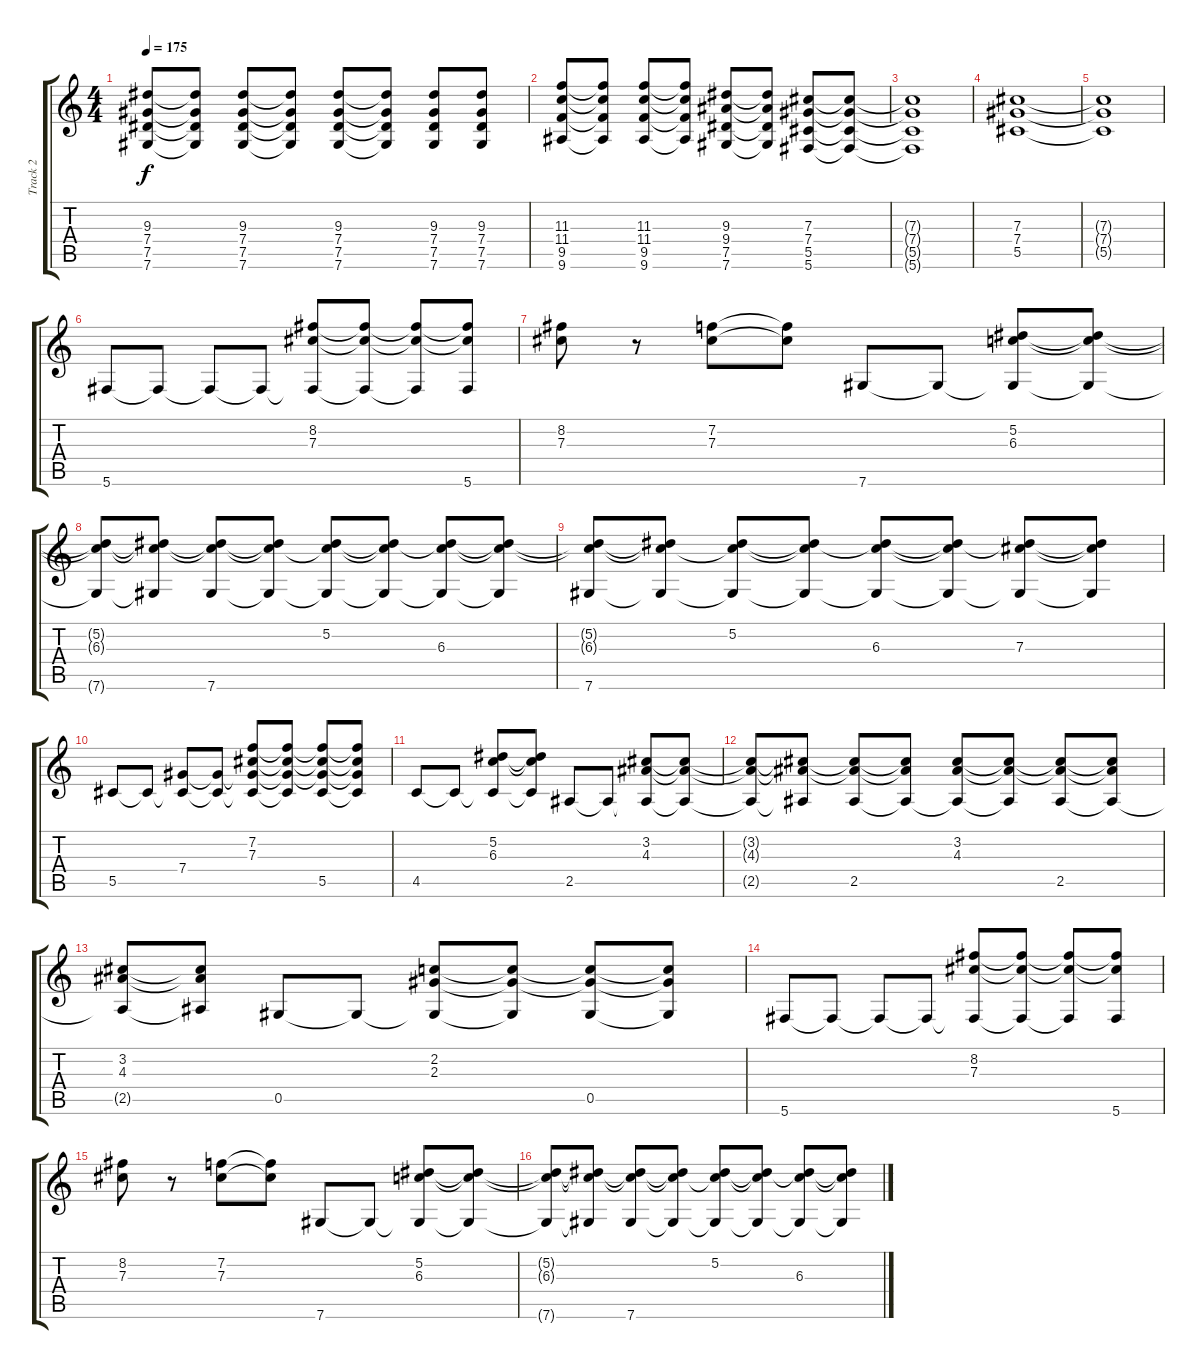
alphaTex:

\track ("Track 2" "Track 2") {instrument acousticguitarsteel}
\staff {score tabs}
\tuning (Eb4 Bb3 Gb3 Db3 Ab2 Db2) {hide}
\ts (4 4)
\tempo 175
\clef g2
\ks c
(9.3 7.4 7.5 7.6).8{dy f} (9.3{t} 7.4{t} 7.5{t} 7.6{t}).8 (9.3 7.4 7.5 7.6).8 (9.3{t} 7.4{t} 7.5{t} 7.6{t}).8 (9.3 7.4 7.5 7.6).8 (9.3{t} 7.4{t} 7.5{t} 7.6{t}).8 (9.3 7.4 7.5 7.6).8 (9.3 7.4 7.5 7.6).8 |
(11.3 11.4 9.5 9.6).8 (11.3{t} 11.4{t} 9.5{t} 9.6{t}).8 (11.3 11.4 9.5 9.6).8 (11.3{t} 11.4{t} 9.5{t} 9.6{t}).8 (9.3 9.4 7.5 7.6).8 (9.3{t} 9.4{t} 7.5{t} 7.6{t}).8 (7.3 7.4 5.5 5.6).8 (7.3{t} 7.4{t} 5.5{t} 5.6{t}).8 |
(7.3{t} 7.4{t} 5.5{t} 5.6{t}).1 |
(7.3 7.4 5.5).1 |
(7.3{t} 7.4{t} 5.5{t}).1 |
5.6.8 5.6{t}.8 5.6{t}.8 5.6{t}.8 (8.2 7.3 5.6{t}).8 (8.2{t} 7.3{t} 5.6{t}).8 (8.2{t} 7.3{t} 5.6{t}).8 (8.2{t} 7.3{t} 5.6).8 |
(8.2 7.3).8 r.8 (7.2 7.3).8 (7.2{t} 7.3{t}).8 7.6.8 7.6{t}.8 (5.2 6.3 7.6{t}).8 (5.2{t} 6.3{t} 7.6{t}).8 |
(5.2{t} 6.3{t} 7.6{t}).8 (5.2{t} 6.3{t} 7.6{t}).8 (5.2{t} 6.3{t} 7.6).8 (5.2{t} 6.3{t} 7.6{t}).8 (5.2 6.3{t} 7.6{t}).8 (5.2{t} 6.3{t} 7.6{t}).8 (5.2{t} 6.3 7.6{t}).8 (5.2{t} 6.3{t} 7.6{t}).8 |
(5.2{t} 6.3{t} 7.6).8 (5.2{t} 6.3{t} 7.6{t}).8 (5.2 6.3{t} 7.6{t}).8 (5.2{t} 6.3{t} 7.6{t}).8 (5.2{t} 6.3 7.6{t}).8 (5.2{t} 6.3{t} 7.6{t}).8 (5.2{t} 7.3 7.6{t}).8 (5.2{t} 7.3{t} 7.6{t}).8 |
5.5.8 5.5{t}.8 (7.4 5.5{t}).8 (7.4{t} 5.5{t}).8 (7.2 7.3 7.4{t} 5.5{t}).8 (7.2{t} 7.3{t} 7.4{t} 5.5{t}).8 (7.2{t} 7.3{t} 7.4{t} 5.5).8 (7.2{t} 7.3{t} 7.4{t} 5.5{t}).8 |
4.5.8 4.5{t}.8 (5.2 6.3 4.5{t}).8 (5.2{t} 6.3{t} 4.5{t}).8 2.5.8 2.5{t}.8 (3.2 4.3 2.5{t}).8 (3.2{t} 4.3{t} 2.5{t}).8 |
(3.2{t} 4.3{t} 2.5{t}).8 (3.2{t} 4.3{t} 2.5{t}).8 (3.2{t} 4.3{t} 2.5).8 (3.2{t} 4.3{t} 2.5{t}).8 (3.2 4.3 2.5{t}).8 (3.2{t} 4.3{t} 2.5{t}).8 (3.2{t} 4.3{t} 2.5).8 (3.2{t} 4.3{t} 2.5{t}).8 |
(3.2 4.3 2.5{t}).8 (3.2{t} 4.3{t} 2.5{t}).8 0.5.8 0.5{t}.8 (2.2 2.3 0.5{t}).8 (2.2{t} 2.3{t} 0.5{t}).8 (2.2{t} 2.3{t} 0.5).8 (2.2{t} 2.3{t} 0.5{t}).8 |
5.6.8 5.6{t}.8 5.6{t}.8 5.6{t}.8 (8.2 7.3 5.6{t}).8 (8.2{t} 7.3{t} 5.6{t}).8 (8.2{t} 7.3{t} 5.6{t}).8 (8.2{t} 7.3{t} 5.6).8 |
(8.2 7.3).8 r.8 (7.2 7.3).8 (7.2{t} 7.3{t}).8 7.6.8 7.6{t}.8 (5.2 6.3 7.6{t}).8 (5.2{t} 6.3{t} 7.6{t}).8 |
(5.2{t} 6.3{t} 7.6{t}).8 (5.2{t} 6.3{t} 7.6{t}).8 (5.2{t} 6.3{t} 7.6).8 (5.2{t} 6.3{t} 7.6{t}).8 (5.2 6.3{t} 7.6{t}).8 (5.2{t} 6.3{t} 7.6{t}).8 (5.2{t} 6.3 7.6{t}).8 (5.2{t} 6.3{t} 7.6{t}).8
